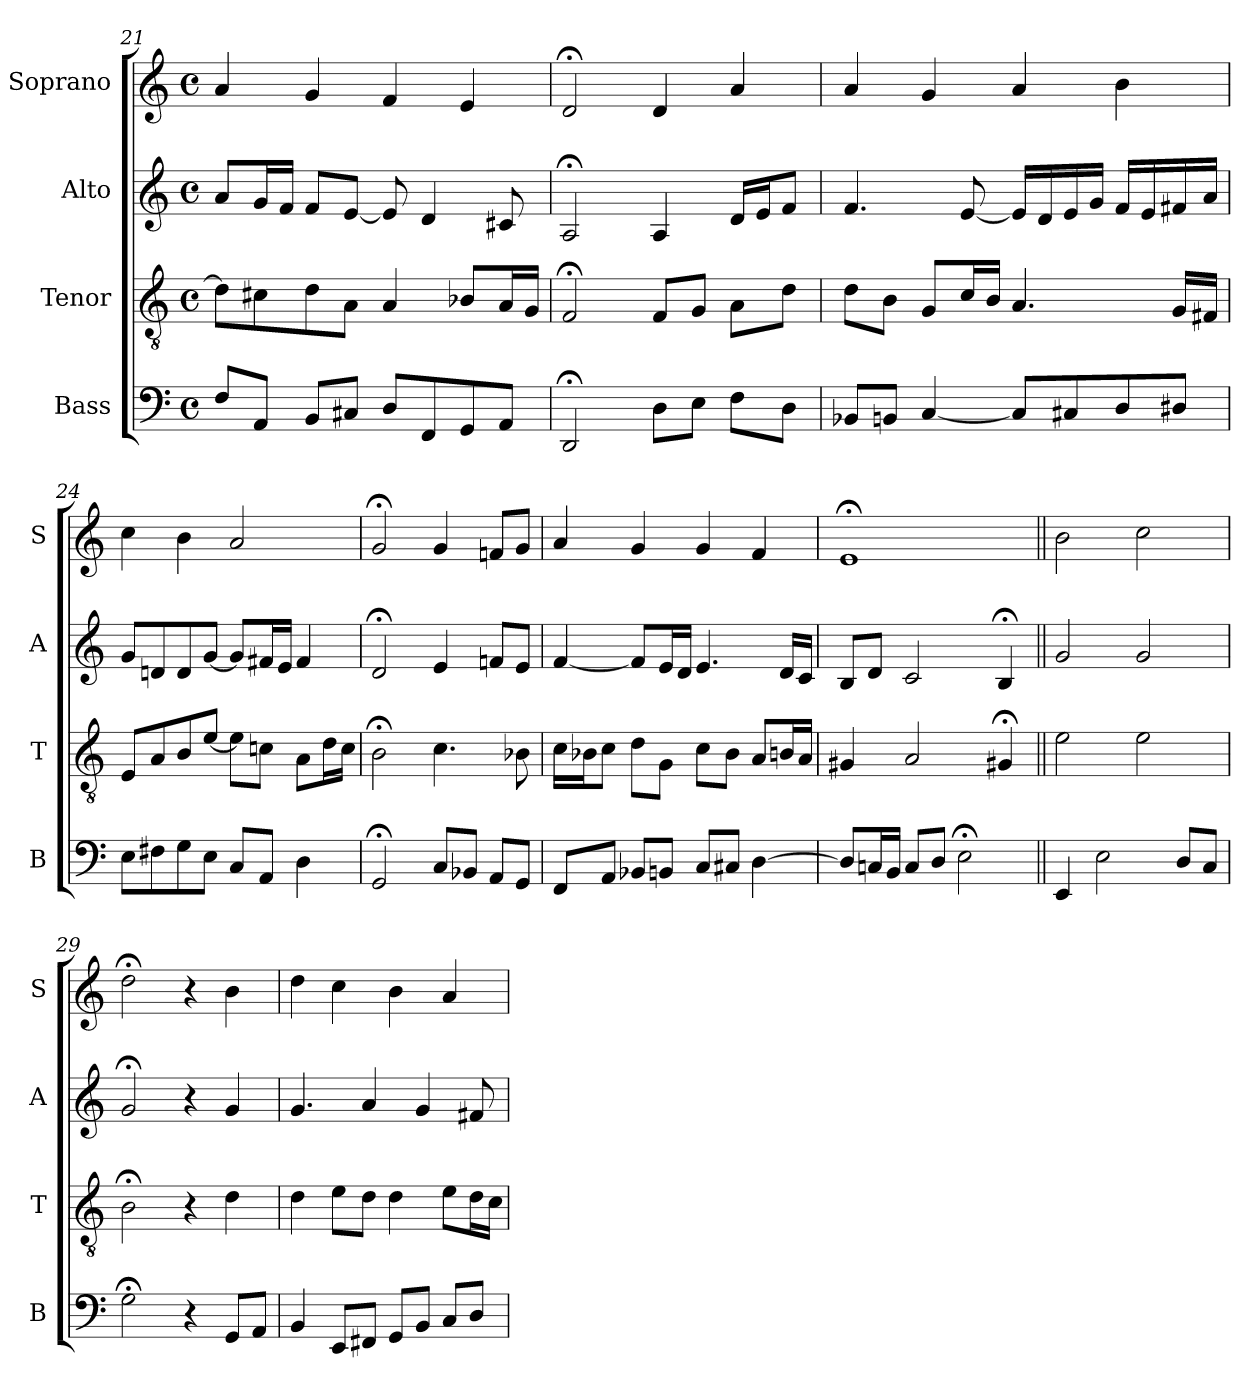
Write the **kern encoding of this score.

**kern	**kern	**kern	**kern
*part4	*part3	*part2	*part1
*staff4	*staff3	*staff2	*staff1
*I"Bass	*I"Tenor	*I"Alto	*I"Soprano
*I'B	*I'T	*I'A	*I'S
*clefF4	*clefGv2	*clefG2	*clefG2
*k[]	*k[]	*k[]	*k[]
*a:	*a:	*a:	*a:
*M4/4	*M4/4	*M4/4	*M4/4
*met(c)	*met(c)	*met(c)	*met(c)
=21	=21	=21	=21
8FL	8diL]	8aiL	4a
8AAJ	8c#Xi	16giL	.
.	.	16fJJ	.
8BBL	8d	8fL	4g
8C#XJ	8AJ	[8eJ	.
8DL	4A	8e]	4f
8FF	.	4d	.
8GG	8B-XL	.	4e
8AAJ	16AL	8c#X	.
.	16GJJ	.	.
=22	=22	=22	=22
2DD;<	2F;<	2A;<	2d;<
8DL	8FL	4A	4d
8EJ	8GJ	.	.
8FL	8AL	16dLL	4a
.	.	16eJ	.
8DJ	8dJ	8fJ	.
=23	=23	=23	=23
8BB-XL	8dL	4.f	4a
8BBnJ	8BJ	.	.
[4C	8GL	.	4g
.	16cL	[8e	.
.	16BJJ	.	.
8CL]	4.A	16eLL]	4a
.	.	16d	.
8C#X	.	16e	.
.	.	16gJJ	.
8D	.	16fLL	4b
.	.	16e	.
8D#XJ	16GLL	16f#X	.
.	16F#XJJ	16aJJ	.
=24	=24	=24	=24
8EL	8EL	8gL	4cc
8F#X	8A	8dn	.
8G	8B	8d	4b
8EJ	[8eJ	[8gJ	.
8CL	8eL]	8gL]	2a
8AAJ	8cnJ	16f#XL	.
.	.	16eJJ	.
4D	8AL	4f#	.
.	16dL	.	.
.	16cJJ	.	.
=25	=25	=25	=25
2GG;<	2B;<	2d;<	2g;<
8CL	4.c	4e	4g
8BB-XJ	.	.	.
8AAL	.	8fnL	8fnL
8GGJ	8B-X	8eJ	8gJ
=26	=26	=26	=26
8FFL	16cLL	[4f	4a
.	16B-XJ	.	.
8AAJ	8cJ	.	.
8BB-XL	8dL	8fL]	4g
8BBnJ	8GJ	16eL	.
.	.	16dJJ	.
8CL	8cL	4.e	4g
8C#XJ	8B-J	.	.
[4D	8AL	.	4f
.	16BnL	16dLL	.
.	16AJJ	16cJJ	.
=27	=27	=27	=27
8DL]	4G#X	8BL	1e;<
16CnL	.	8dJ	.
16BBJJ	.	.	.
8CL	2A	2c	.
8DJ	.	.	.
2E;<	.	.	.
.	4G#X;<	4B;<	.
=28||	=28||	=28||	=28||
4EE	2e	2g	2b
2E	.	.	.
.	2e	2g	2cc
8DL	.	.	.
8CJ	.	.	.
=29	=29	=29	=29
2G;<	2B;<	2g;<	2dd;<
4r	4r	4r	4r
8GGL	4d	4g	4b
8AAJ	.	.	.
=30	=30	=30	=30
4BB	4d	4.g	4dd
8EEL	8eL	.	4cc
8FF#XJ	8dJ	4a	.
8GGL	4d	.	4b
8BBJ	.	4g	.
8CL	8eL	.	4a
8DJ	16dL	8f#X	.
.	16cJJ	.	.
=	=	=	=
*-	*-	*-	*-
